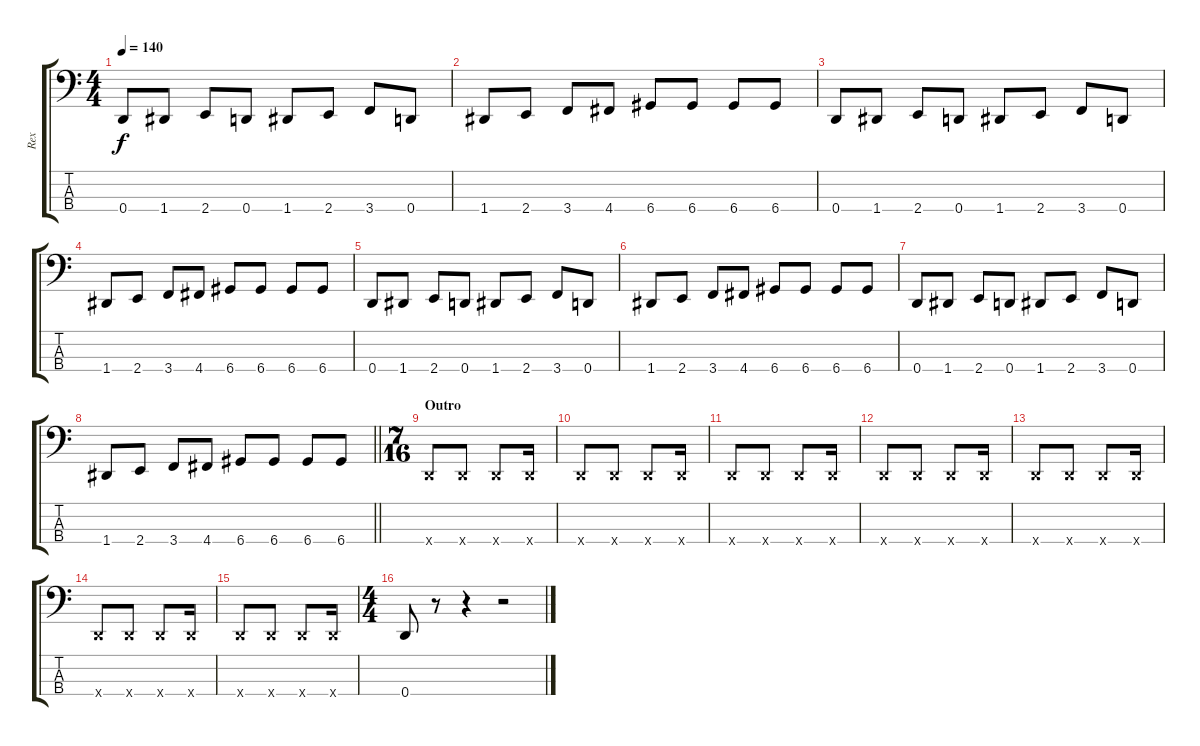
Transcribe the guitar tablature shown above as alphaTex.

\track ("Rex" "Rex") {instrument electricbassfinger}
\staff {score tabs}
\tuning (G2 D2 A1 D1) {hide}
\ts (4 4)
\tempo 140
\clef f4
\ks c
0.4.8{dy f} 1.4.8 2.4.8 0.4.8 1.4.8 2.4.8 3.4.8 0.4.8 |
1.4.8 2.4.8 3.4.8 4.4.8 6.4.8 6.4.8 6.4.8 6.4.8 |
0.4.8 1.4.8 2.4.8 0.4.8 1.4.8 2.4.8 3.4.8 0.4.8 |
1.4.8 2.4.8 3.4.8 4.4.8 6.4.8 6.4.8 6.4.8 6.4.8 |
0.4.8 1.4.8 2.4.8 0.4.8 1.4.8 2.4.8 3.4.8 0.4.8 |
1.4.8 2.4.8 3.4.8 4.4.8 6.4.8 6.4.8 6.4.8 6.4.8 |
0.4.8 1.4.8 2.4.8 0.4.8 1.4.8 2.4.8 3.4.8 0.4.8 |
\barLineRight lightlight
1.4.8 2.4.8 3.4.8 4.4.8 6.4.8 6.4.8 6.4.8 6.4.8 |
\ts (7 16)
\section ("" "Outro")
0.4{x}.8 0.4{x}.8 0.4{x}.8 0.4{x}.16 |
0.4{x}.8 0.4{x}.8 0.4{x}.8 0.4{x}.16 |
0.4{x}.8 0.4{x}.8 0.4{x}.8 0.4{x}.16 |
0.4{x}.8 0.4{x}.8 0.4{x}.8 0.4{x}.16 |
0.4{x}.8 0.4{x}.8 0.4{x}.8 0.4{x}.16 |
0.4{x}.8 0.4{x}.8 0.4{x}.8 0.4{x}.16 |
0.4{x}.8 0.4{x}.8 0.4{x}.8 0.4{x}.16 |
\ts (4 4)
0.4.8 r.8 r.4 r.2
